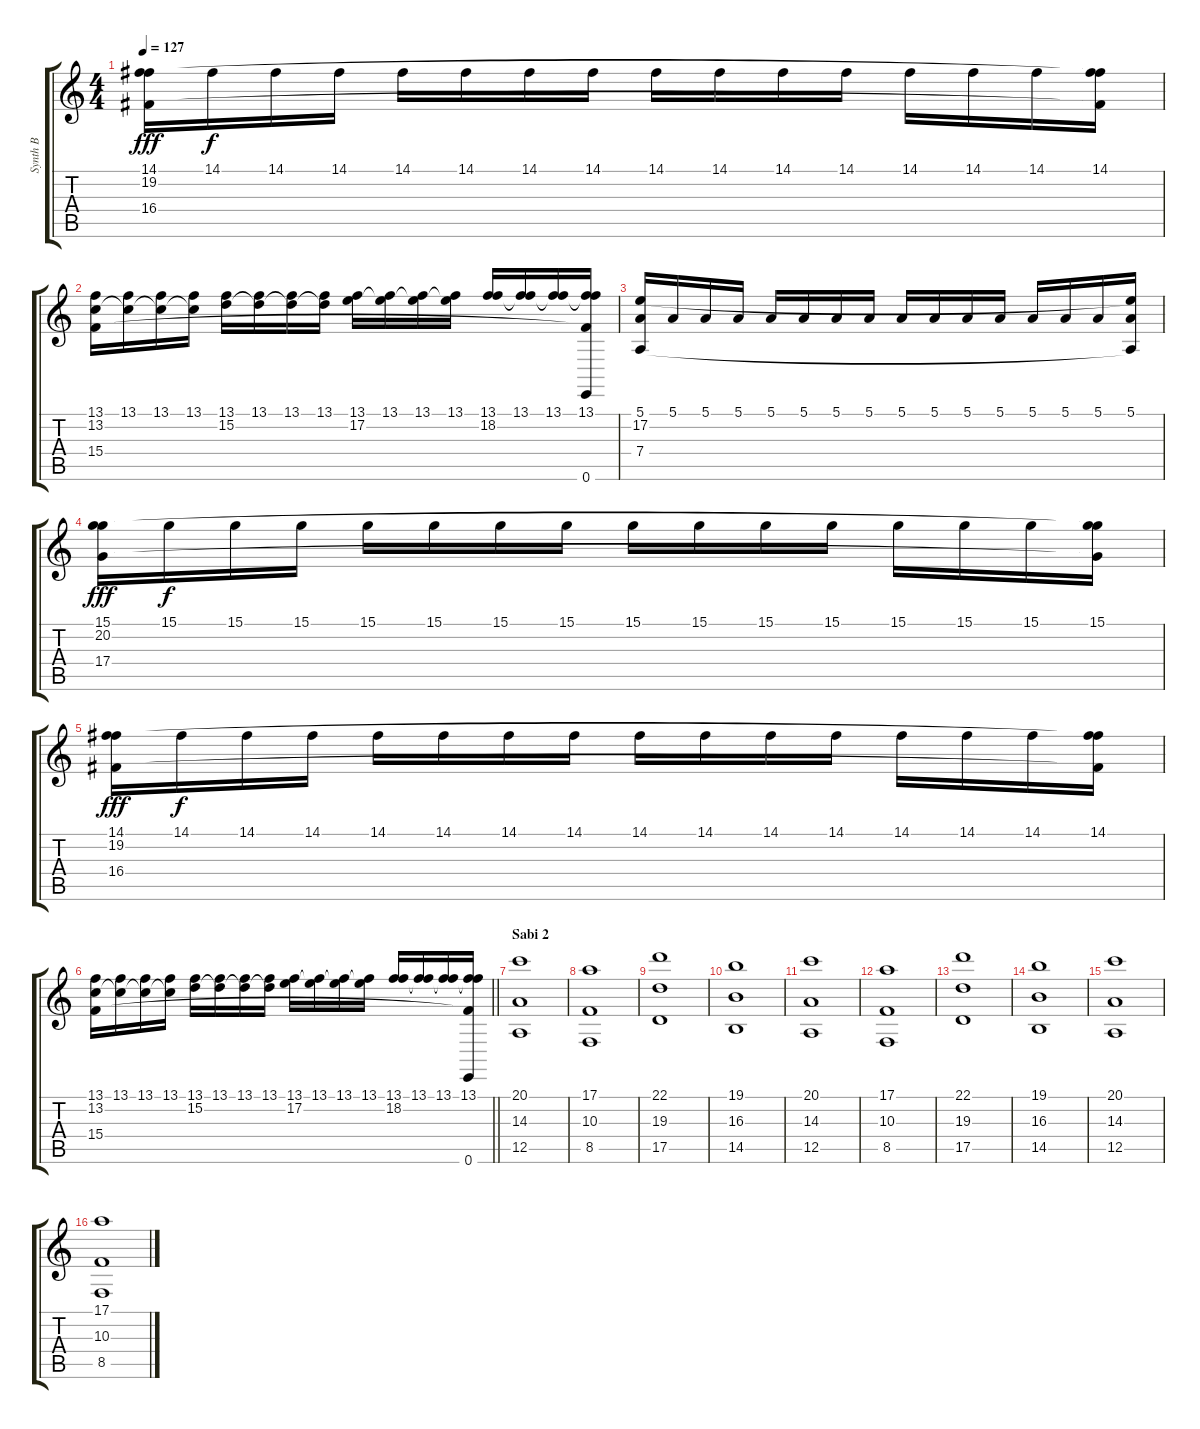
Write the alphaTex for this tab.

\track ("Synth B" "Synth B") {instrument stringensemble1}
\staff {score tabs}
\tuning (E4 B3 G3 D3 A2 E2) {hide}
\ts (4 4)
\tempo 127
\clef g2
\ks c
(14.1 19.2 16.4).16{dy fff} 14.1.16{dy f} 14.1.16 14.1.16 14.1.16 14.1.16 14.1.16 14.1.16 14.1.16 14.1.16 14.1.16 14.1.16 14.1.16 14.1.16 14.1.16 (14.1 19.2{t} 16.4{t}).16 |
(13.1 13.2 15.4).16 (13.1 13.2{t}).16 (13.1 13.2{t}).16 (13.1 13.2{t}).16 (13.1 15.2).16 (13.1 15.2{t}).16 (13.1 15.2{t}).16 (13.1 15.2{t}).16 (13.1 17.2).16 (13.1 17.2{t}).16 (13.1 17.2{t}).16 (13.1 17.2{t}).16 (13.1 18.2).16 (13.1 18.2{t}).16 (13.1 18.2{t}).16 (13.1 18.2{t} 15.4{t} 0.6).16 |
(5.1 17.2 7.4).16 5.1.16 5.1.16 5.1.16 5.1.16 5.1.16 5.1.16 5.1.16 5.1.16 5.1.16 5.1.16 5.1.16 5.1.16 5.1.16 5.1.16 (5.1 17.2{t} 7.4{t}).16 |
(15.1 20.2 17.4).16{dy fff} 15.1.16{dy f} 15.1.16 15.1.16 15.1.16 15.1.16 15.1.16 15.1.16 15.1.16 15.1.16 15.1.16 15.1.16 15.1.16 15.1.16 15.1.16 (15.1 20.2{t} 17.4{t}).16 |
(14.1 19.2 16.4).16{dy fff} 14.1.16{dy f} 14.1.16 14.1.16 14.1.16 14.1.16 14.1.16 14.1.16 14.1.16 14.1.16 14.1.16 14.1.16 14.1.16 14.1.16 14.1.16 (14.1 19.2{t} 16.4{t}).16 |
\barLineRight lightlight
(13.1 13.2 15.4).16 (13.1 13.2{t}).16 (13.1 13.2{t}).16 (13.1 13.2{t}).16 (13.1 15.2).16 (13.1 15.2{t}).16 (13.1 15.2{t}).16 (13.1 15.2{t}).16 (13.1 17.2).16 (13.1 17.2{t}).16 (13.1 17.2{t}).16 (13.1 17.2{t}).16 (13.1 18.2).16 (13.1 18.2{t}).16 (13.1 18.2{t}).16 (13.1 18.2{t} 15.4{t} 0.6).16 |
\section ("" "Sabi 2")
(20.1 14.3 12.5).1{volume 8} |
(17.1 10.3 8.5).1 |
(22.1 19.3 17.5).1 |
(19.1 16.3 14.5).1 |
(20.1 14.3 12.5).1 |
(17.1 10.3 8.5).1 |
(22.1 19.3 17.5).1 |
(19.1 16.3 14.5).1 |
(20.1 14.3 12.5).1 |
(17.1 10.3 8.5).1
